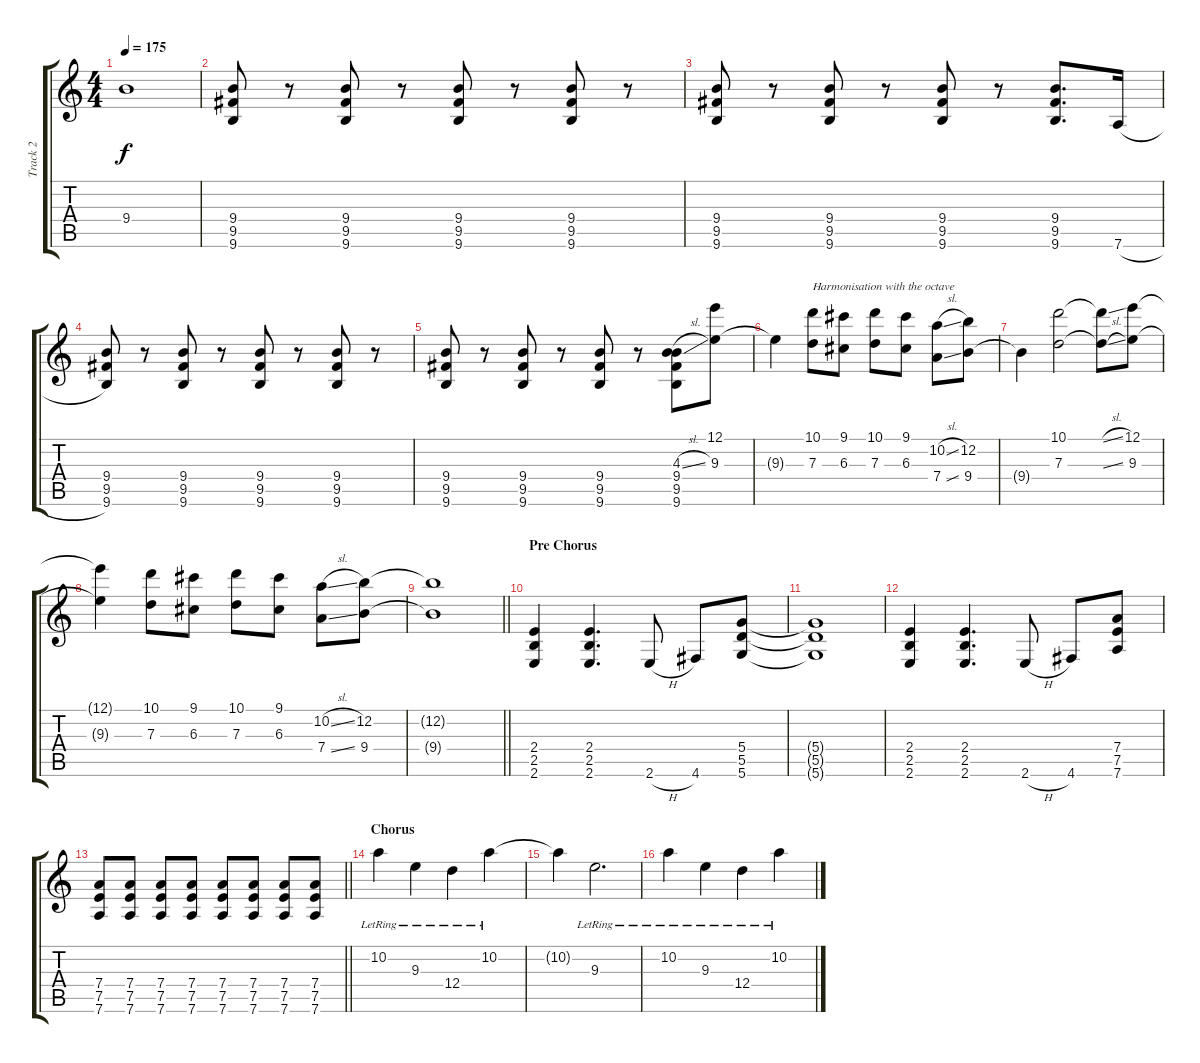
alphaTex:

\track ("Track 2" "Track 2") {instrument overdrivenguitar}
\staff {score tabs}
\tuning (E4 B3 G3 D3 A2 D2) {hide}
\ts (4 4)
\tempo 175
\clef g2
\ks c
9.4{t}.1{dy f} |
(9.4 9.5 9.6).8 r.8 (9.4 9.5 9.6).8 r.8 (9.4 9.5 9.6).8 r.8 (9.4 9.5 9.6).8 r.8 |
(9.4 9.5 9.6).8 r.8 (9.4 9.5 9.6).8 r.8 (9.4 9.5 9.6).8 r.8 (9.4 9.5 9.6).8{d} 7.6{h}.16 |
(9.4 9.5 9.6).8 r.8 (9.4 9.5 9.6).8 r.8 (9.4 9.5 9.6).8 r.8 (9.4 9.5 9.6).8 r.8 |
(9.4 9.5 9.6).8 r.8 (9.4 9.5 9.6).8 r.8 (9.4 9.5 9.6).8 r.8 (4.3{sl} 9.4 9.5 9.6).8 (12.1 9.3).8 |
9.3{t}.4 (10.1 7.3).8{txt "Harmonisation with the octave"} (9.1 6.3).8 (10.1 7.3).8 (9.1 6.3).8 (10.2{sl} 7.4{ss}).8 (12.2 9.4).8 |
9.4{t}.4 (10.1 7.3).2 (10.1{sl t} 7.3{sl t}).8 (12.1 9.3).8 |
(12.1{t} 9.3{t}).4 (10.1 7.3).8 (9.1 6.3).8 (10.1 7.3).8 (9.1 6.3).8 (10.2{sl} 7.4{ss}).8 (12.2 9.4).8 |
\barLineRight lightlight
(12.2{t} 9.4{t}).1 |
\section ("" "Pre Chorus")
(2.4 2.5 2.6).4 (2.4 2.5 2.6).4{d} 2.6{h}.8 4.6.8 (5.4 5.5 5.6).8 |
(5.4{t} 5.5{t} 5.6{t}).1 |
(2.4 2.5 2.6).4 (2.4 2.5 2.6).4{d} 2.6{h}.8 4.6.8 (7.4 7.5 7.6).8 |
\barLineRight lightlight
(7.4 7.5 7.6).8 (7.4 7.5 7.6).8 (7.4 7.5 7.6).8 (7.4 7.5 7.6).8 (7.4 7.5 7.6).8 (7.4 7.5 7.6).8 (7.4 7.5 7.6).8 (7.4 7.5 7.6).8 |
\section ("" "Chorus")
10.2{lr}.4 9.3{lr}.4 12.4{lr}.4 10.2{lr}.4 |
10.2{t}.4 9.3{lr}.2{d} |
10.2{lr}.4 9.3{lr}.4 12.4{lr}.4 10.2{lr}.4
